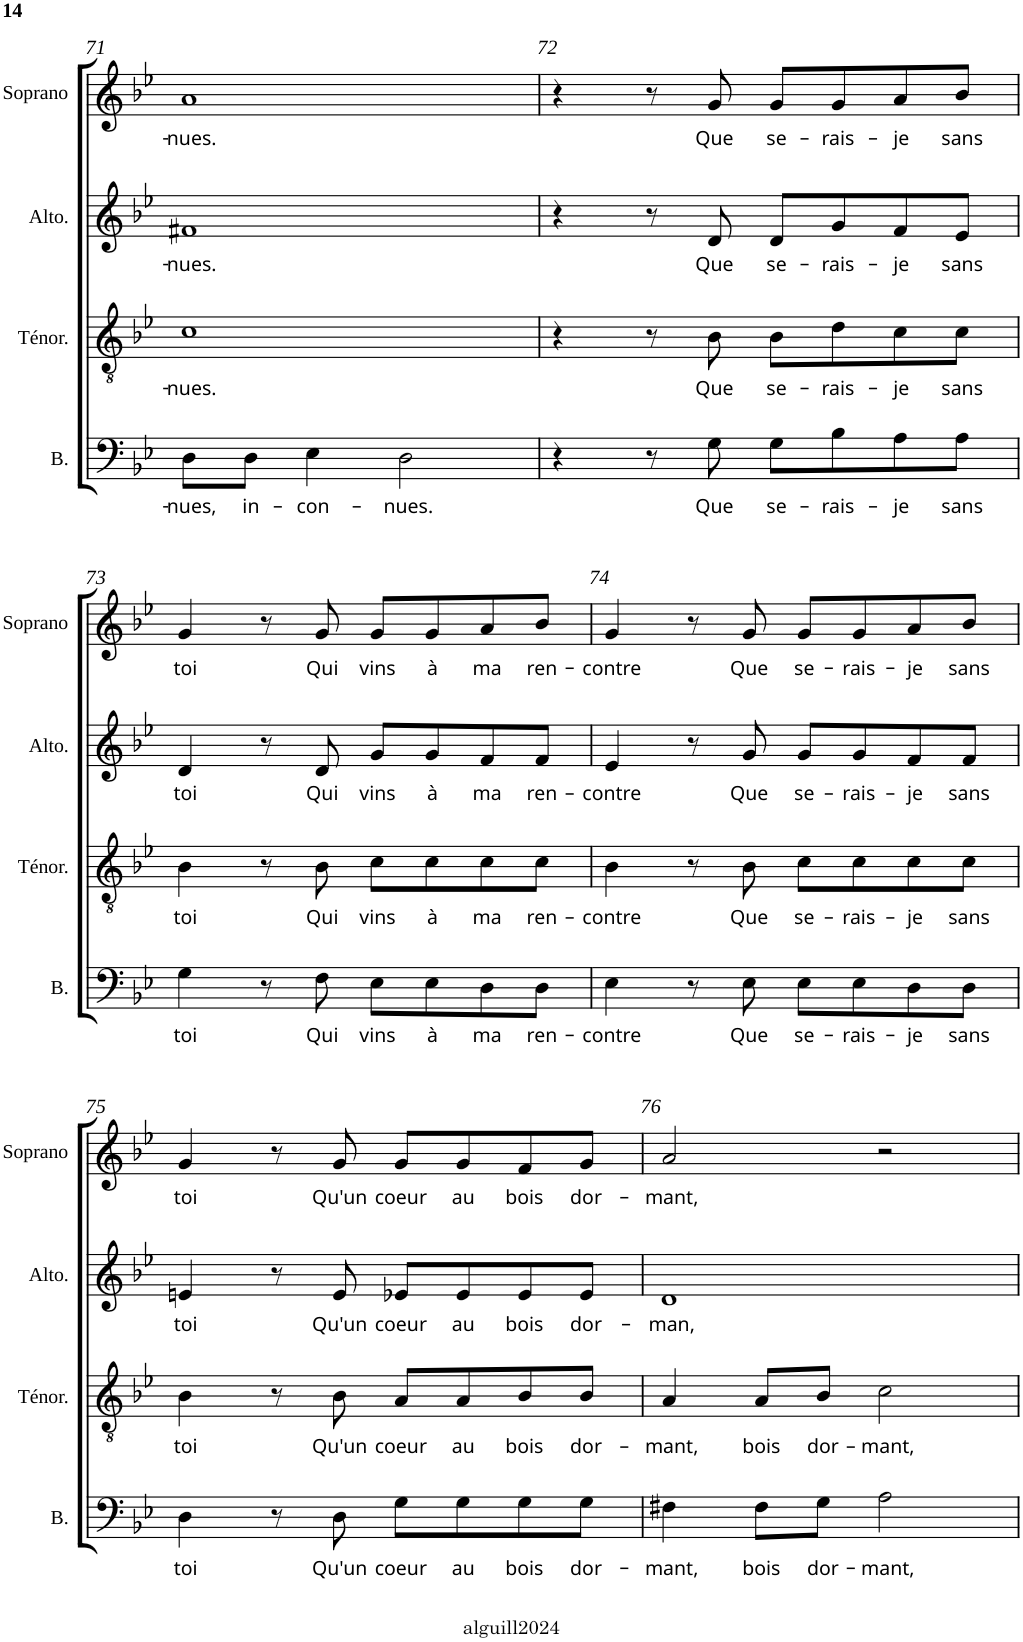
**kern	**text	**kern	**text	**kern	**text	**kern	**text
*part4	*part4	*part3	*part3	*part2	*part2	*part1	*part1
*staff4	*staff4	*staff3	*staff3	*staff2	*staff2	*staff1	*staff1
*I"Basse	*	*I"Ténor	*	*I"Alto	*	*I"Soprano	*
*I'B.	*	*I'Ténor.	*	*I'Alto.	*	*I'Soprano	*
!!LO:PB:g=z
*clefF4	*	*clefGv2	*	*clefG2	*	*clefG2	*
*k[b-e-]	*	*k[b-e-]	*	*k[b-e-]	*	*k[b-e-]	*
*g:	*	*g:	*	*g:	*	*g:	*
*M4/4	*	*M4/4	*	*M4/4	*	*M4/4	*
*met(c)	*	*met(c)	*	*met(c)	*	*met(c)	*
=71	=71	=71	=71	=71	=71	=71	=71
!	!LO:LY:b	!	!LO:LY:b	!	!LO:LY:b	!	!LO:LY:b
8D\L	-nues,	1c	-nues.	1f#X	-nues.	1a	-nues.
!	!LO:LY:b	!	!	!	!	!	!
8D\J	in-	.	.	.	.	.	.
!	!LO:LY:b	!	!	!	!	!	!
4E-\	-con-	.	.	.	.	.	.
!	!LO:LY:b	!	!	!	!	!	!
2D\	-nues.	.	.	.	.	.	.
=72	=72	=72	=72	=72	=72	=72	=72
4r	.	4r	.	4r	.	4r	.
8r	.	8r	.	8r	.	8r	.
!	!LO:LY:b	!	!LO:LY:b	!	!LO:LY:b	!	!LO:LY:b
8G\	Que	8B-\	Que	8d/	Que	8g/	Que
!	!LO:LY:b	!	!LO:LY:b	!	!LO:LY:b	!	!LO:LY:b
8G\L	se-	8B-\L	se-	8d/L	se-	8g/L	se-
!	!LO:LY:b	!	!LO:LY:b	!	!LO:LY:b	!	!LO:LY:b
8B-\	-rais-	8d\	-rais-	8g/	-rais-	8g/	-rais-
!	!LO:LY:b	!	!LO:LY:b	!	!LO:LY:b	!	!LO:LY:b
8A\	-je	8c\	-je	8f/	-je	8a/	-je
!	!LO:LY:b	!	!LO:LY:b	!	!LO:LY:b	!	!LO:LY:b
8A\J	sans	8c\J	sans	8e-/J	sans	8b-/J	sans
!!LO:LB:g=z
=73	=73	=73	=73	=73	=73	=73	=73
!	!LO:LY:b	!	!LO:LY:b	!	!LO:LY:b	!	!LO:LY:b
4G\	toi	4B-\	toi	4d/	toi	4g/	toi
8r	.	8r	.	8r	.	8r	.
!	!LO:LY:b	!	!LO:LY:b	!	!LO:LY:b	!	!LO:LY:b
8F\	Qui	8B-\	Qui	8d/	Qui	8g/	Qui
!	!LO:LY:b	!	!LO:LY:b	!	!LO:LY:b	!	!LO:LY:b
8E-\L	vins	8c\L	vins	8g/L	vins	8g/L	vins
!	!LO:LY:b	!	!LO:LY:b	!	!LO:LY:b	!	!LO:LY:b
8E-\	à	8c\	à	8g/	à	8g/	à
!	!LO:LY:b	!	!LO:LY:b	!	!LO:LY:b	!	!LO:LY:b
8D\	ma	8c\	ma	8f/	ma	8a/	ma
!	!LO:LY:b	!	!LO:LY:b	!	!LO:LY:b	!	!LO:LY:b
8D\J	ren-	8c\J	ren-	8f/J	ren-	8b-/J	ren-
=74	=74	=74	=74	=74	=74	=74	=74
!	!LO:LY:b	!	!LO:LY:b	!	!LO:LY:b	!	!LO:LY:b
4E-\	-contre	4B-\	-contre	4e-/	-contre	4g/	-contre
8r	.	8r	.	8r	.	8r	.
!	!LO:LY:b	!	!LO:LY:b	!	!LO:LY:b	!	!LO:LY:b
8E-\	Que	8B-\	Que	8g/	Que	8g/	Que
!	!LO:LY:b	!	!LO:LY:b	!	!LO:LY:b	!	!LO:LY:b
8E-\L	se-	8c\L	se-	8g/L	se-	8g/L	se-
!	!LO:LY:b	!	!LO:LY:b	!	!LO:LY:b	!	!LO:LY:b
8E-\	-rais-	8c\	-rais-	8g/	-rais-	8g/	-rais-
!	!LO:LY:b	!	!LO:LY:b	!	!LO:LY:b	!	!LO:LY:b
8D\	-je	8c\	-je	8f/	-je	8a/	-je
!	!LO:LY:b	!	!LO:LY:b	!	!LO:LY:b	!	!LO:LY:b
8D\J	sans	8c\J	sans	8f/J	sans	8b-/J	sans
!!LO:LB:g=z
=75	=75	=75	=75	=75	=75	=75	=75
!	!LO:LY:b	!	!LO:LY:b	!	!LO:LY:b	!	!LO:LY:b
4D\	toi	4B-\	toi	4en/	toi	4g/	toi
8r	.	8r	.	8r	.	8r	.
!	!LO:LY:b	!	!LO:LY:b	!	!LO:LY:b	!	!LO:LY:b
8D\	Qu'un	8B-\	Qu'un	8e/	Qu'un	8g/	Qu'un
!	!LO:LY:b	!	!LO:LY:b	!	!LO:LY:b	!	!LO:LY:b
8G\L	coeur	8A/L	coeur	8e-X/L	coeur	8g/L	coeur
!	!LO:LY:b	!	!LO:LY:b	!	!LO:LY:b	!	!LO:LY:b
8G\	au	8A/	au	8e-/	au	8g/	au
!	!LO:LY:b	!	!LO:LY:b	!	!LO:LY:b	!	!LO:LY:b
8G\	bois	8B-/	bois	8e-/	bois	8f/	bois
!	!LO:LY:b	!	!LO:LY:b	!	!LO:LY:b	!	!LO:LY:b
8G\J	dor-	8B-/J	dor-	8e-/J	dor-	8g/J	dor-
=76	=76	=76	=76	=76	=76	=76	=76
!	!LO:LY:b	!	!LO:LY:b	!	!LO:LY:b	!	!LO:LY:b
4F#X\	-mant,	4A/	-mant,	1d	-man,	2a/	-mant,
!	!LO:LY:b	!	!LO:LY:b	!	!	!	!
8F#\L	bois	8A/L	bois	.	.	.	.
!	!LO:LY:b	!	!LO:LY:b	!	!	!	!
8G\J	dor-	8B-/J	dor-	.	.	.	.
!	!LO:LY:b	!	!LO:LY:b	!	!	!	!
2A\	-mant,	2c\	-mant,	.	.	2r	.
=	=	=	=	=	=	=	=
*-	*-	*-	*-	*-	*-	*-	*-
